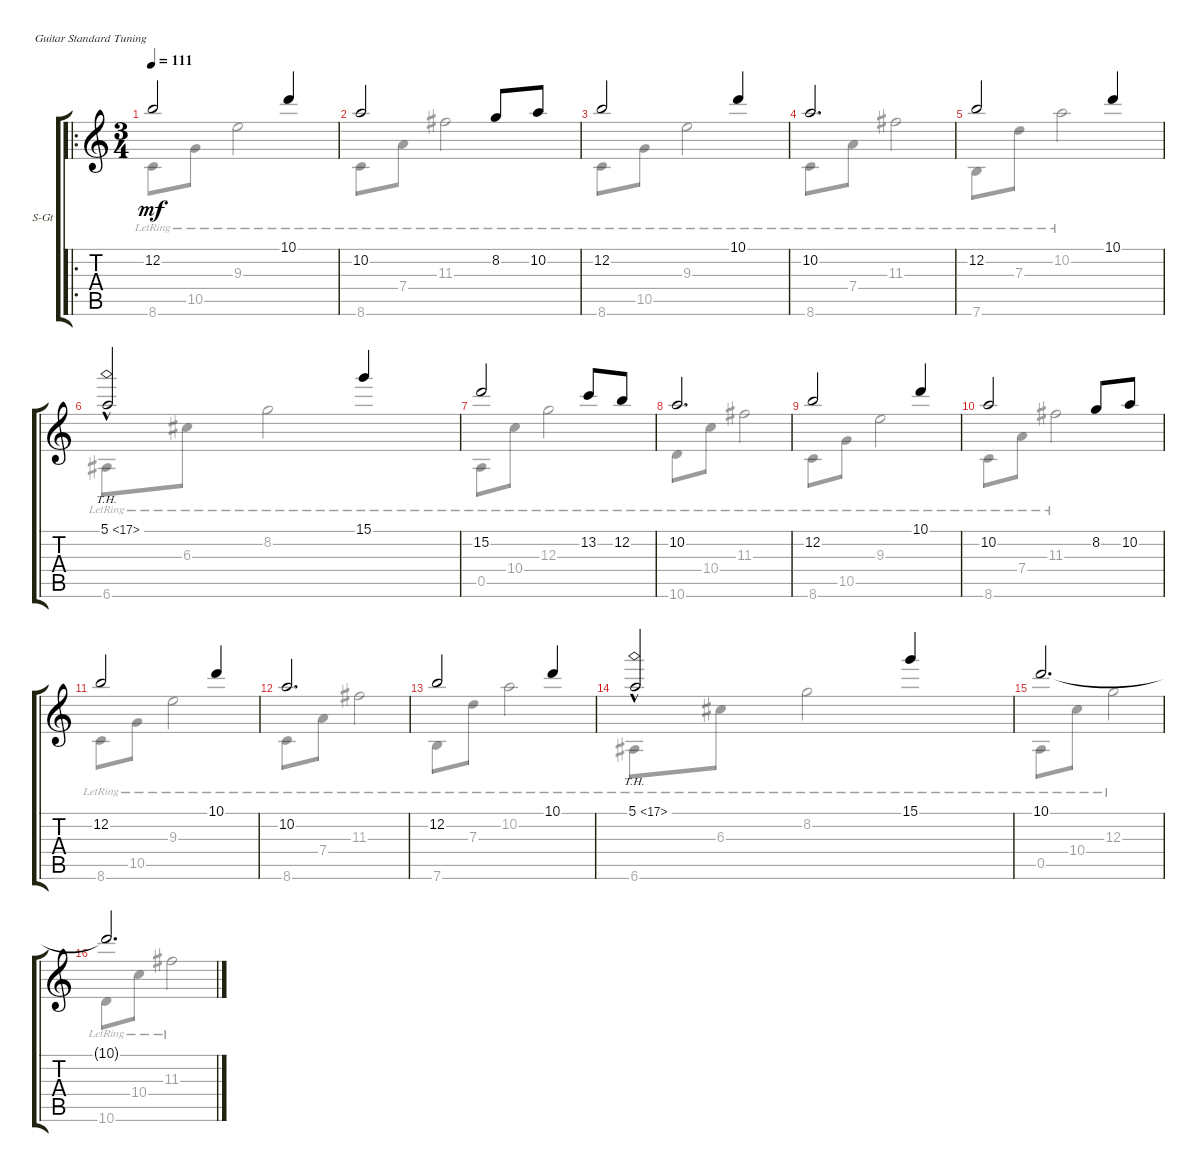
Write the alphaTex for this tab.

\defaultSystemsLayout 4
\bracketExtendMode groupsimilarinstruments
\firstSystemTrackNameOrientation horizontal
\otherSystemsTrackNameOrientation horizontal
\track ("Steel Guitar" "S-Gt") {instrument acousticguitarsteel}
\staff {score tabs}
\tuning (E4 B3 G3 D3 A2 E2)
\voice
\ro
\ts (3 4)
\tempo 111
\clef g2
\ks c
12.2.2{dy mf instrument acousticguitarsteel} 10.1.4 |
10.2.2 8.2.8 10.2.8 |
12.2.2 10.1.4 |
10.2.2{d} |
12.2.2 10.1.4 |
5.1{th 12 hac}.2 15.1.4 |
15.2.2 13.2.8 12.2.8 |
10.2.2{d} |
12.2.2 10.1.4 |
10.2.2 8.2.8 10.2.8 |
12.2.2 10.1.4 |
10.2.2{d} |
12.2.2 10.1.4 |
5.1{th 12 hac}.2 15.1.4 |
10.1.2{d} |
10.1{t}.2{d}
\voice
\clef g2
\ottava regular
\simile none
\ks c
8.6{lr}.8{dy mf} 10.5{lr}.8 9.3{lr}.2 |
8.6{lr}.8 7.4{lr}.8 11.3{lr}.2 |
8.6{lr}.8 10.5{lr}.8 9.3{lr}.2 |
8.6{lr}.8 7.4{lr}.8 11.3{lr}.2 |
7.6{lr}.8 7.3{lr}.8 10.2{lr}.2 |
6.6{lr}.8 6.3{lr}.8 8.2{lr}.2 |
0.5{lr}.8 10.4{lr}.8 12.3{lr}.2 |
10.6{lr}.8 10.4{lr}.8 11.3{lr}.2 |
8.6{lr}.8 10.5{lr}.8 9.3{lr}.2 |
8.6{lr}.8 7.4{lr}.8 11.3{lr}.2 |
8.6{lr}.8 10.5{lr}.8 9.3{lr}.2 |
8.6{lr}.8 7.4{lr}.8 11.3{lr}.2 |
7.6{lr}.8 7.3{lr}.8 10.2{lr}.2 |
6.6{lr}.8 6.3{lr}.8 8.2{lr}.2 |
0.5{lr}.8 10.4{lr}.8 12.3{lr}.2 |
10.6{lr}.8 10.4{lr}.8 11.3{lr}.2
